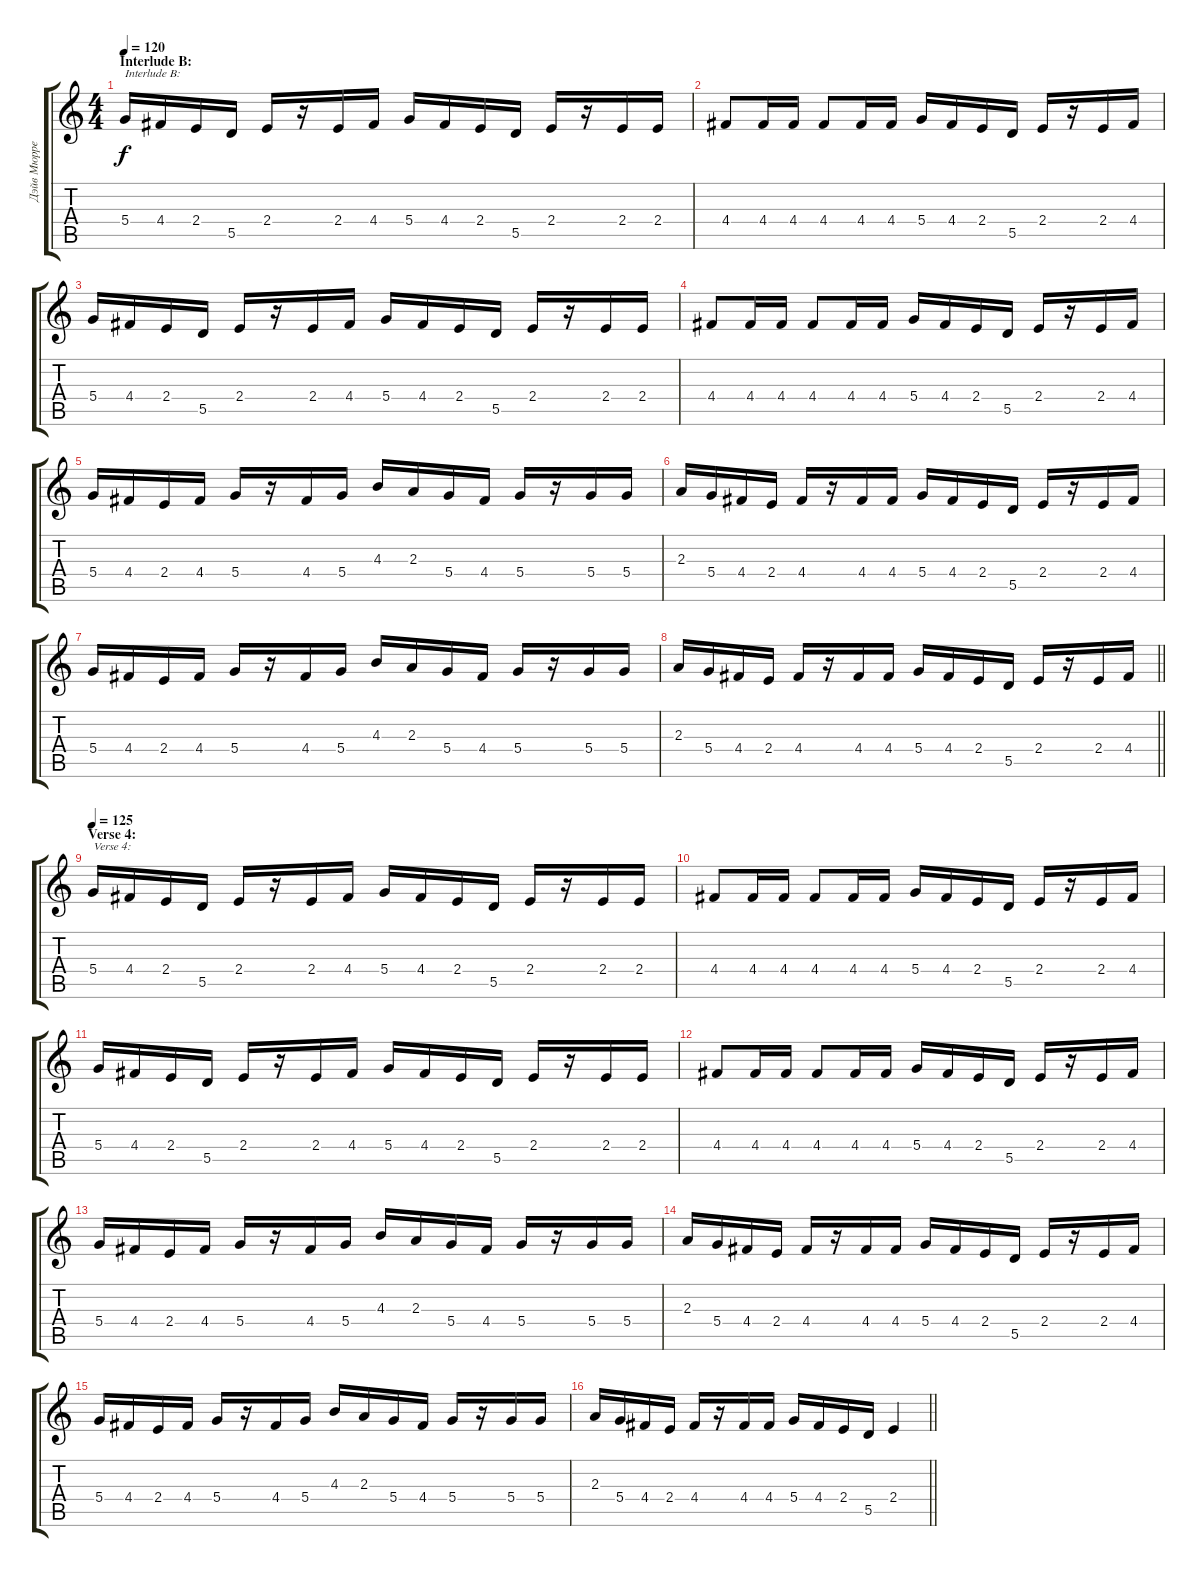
\track ("Дэйв Мюррей" "Дэйв Мюрре") {instrument electricguitarclean}
\staff {score tabs}
\tuning (E4 B3 G3 D3 A2 E2) {hide}
\ts (4 4)
\section ("" "Interlude B:")
\tempo 120
\clef g2
\ks c
5.4.16{txt "Interlude B:" dy f} 4.4.16 2.4.16 5.5.16 2.4.16 r.16 2.4.16 4.4.16 5.4.16 4.4.16 2.4.16 5.5.16 2.4.16 r.16 2.4.16 2.4.16 |
4.4.8 4.4.16 4.4.16 4.4.8 4.4.16 4.4.16 5.4.16 4.4.16 2.4.16 5.5.16 2.4.16 r.16 2.4.16 4.4.16 |
5.4.16 4.4.16 2.4.16 5.5.16 2.4.16 r.16 2.4.16 4.4.16 5.4.16 4.4.16 2.4.16 5.5.16 2.4.16 r.16 2.4.16 2.4.16 |
4.4.8 4.4.16 4.4.16 4.4.8 4.4.16 4.4.16 5.4.16 4.4.16 2.4.16 5.5.16 2.4.16 r.16 2.4.16 4.4.16 |
5.4.16 4.4.16 2.4.16 4.4.16 5.4.16 r.16 4.4.16 5.4.16 4.3.16 2.3.16 5.4.16 4.4.16 5.4.16 r.16 5.4.16 5.4.16 |
2.3.16 5.4.16 4.4.16 2.4.16 4.4.16 r.16 4.4.16 4.4.16 5.4.16 4.4.16 2.4.16 5.5.16 2.4.16 r.16 2.4.16 4.4.16 |
5.4.16 4.4.16 2.4.16 4.4.16 5.4.16 r.16 4.4.16 5.4.16 4.3.16 2.3.16 5.4.16 4.4.16 5.4.16 r.16 5.4.16 5.4.16 |
\barLineRight lightlight
2.3.16 5.4.16 4.4.16 2.4.16 4.4.16 r.16 4.4.16 4.4.16 5.4.16 4.4.16 2.4.16 5.5.16 2.4.16 r.16 2.4.16 4.4.16 |
\section ("" "Verse 4:")
\tempo 125
5.4.16{txt "Verse 4:"} 4.4.16 2.4.16 5.5.16 2.4.16 r.16 2.4.16 4.4.16 5.4.16 4.4.16 2.4.16 5.5.16 2.4.16 r.16 2.4.16 2.4.16 |
4.4.8 4.4.16 4.4.16 4.4.8 4.4.16 4.4.16 5.4.16 4.4.16 2.4.16 5.5.16 2.4.16 r.16 2.4.16 4.4.16 |
5.4.16 4.4.16 2.4.16 5.5.16 2.4.16 r.16 2.4.16 4.4.16 5.4.16 4.4.16 2.4.16 5.5.16 2.4.16 r.16 2.4.16 2.4.16 |
4.4.8 4.4.16 4.4.16 4.4.8 4.4.16 4.4.16 5.4.16 4.4.16 2.4.16 5.5.16 2.4.16 r.16 2.4.16 4.4.16 |
5.4.16 4.4.16 2.4.16 4.4.16 5.4.16 r.16 4.4.16 5.4.16 4.3.16 2.3.16 5.4.16 4.4.16 5.4.16 r.16 5.4.16 5.4.16 |
2.3.16 5.4.16 4.4.16 2.4.16 4.4.16 r.16 4.4.16 4.4.16 5.4.16 4.4.16 2.4.16 5.5.16 2.4.16 r.16 2.4.16 4.4.16 |
5.4.16 4.4.16 2.4.16 4.4.16 5.4.16 r.16 4.4.16 5.4.16 4.3.16 2.3.16 5.4.16 4.4.16 5.4.16 r.16 5.4.16 5.4.16 |
\barLineRight lightlight
2.3.16 5.4.16 4.4.16 2.4.16 4.4.16 r.16 4.4.16 4.4.16 5.4.16 4.4.16 2.4.16 5.5.16 2.4.4
